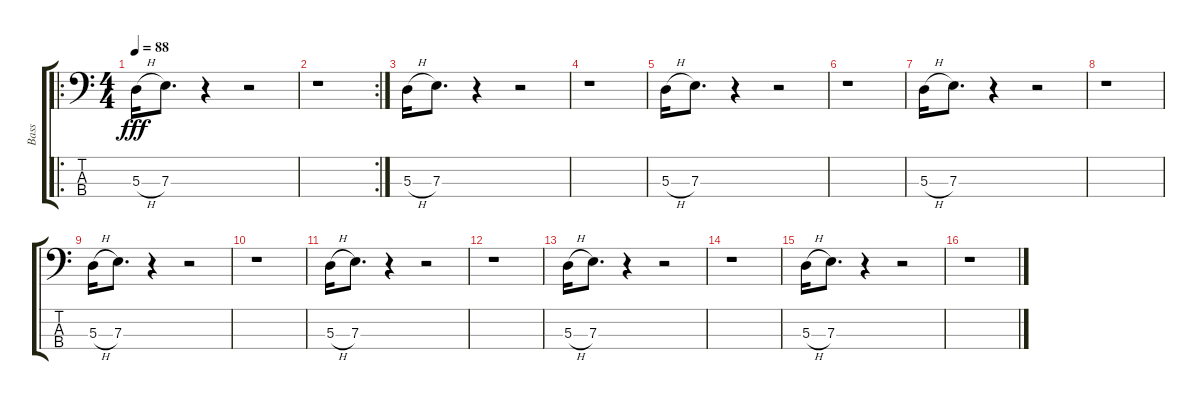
\track ("Bass" "Bass") {instrument electricbassfinger}
\staff {score tabs}
\tuning (G2 D2 A1 E1) {hide}
\ro
\ts (4 4)
\tempo 88
\clef f4
\ks c
5.3{h}.16{dy fff} 7.3.8{d} r.4 r.2 |
\rc 2
r.1 |
5.3{h}.16 7.3.8{d} r.4 r.2 |
r.1 |
5.3{h}.16 7.3.8{d} r.4 r.2 |
r.1 |
5.3{h}.16 7.3.8{d} r.4 r.2 |
r.1 |
5.3{h}.16 7.3.8{d} r.4 r.2 |
r.1 |
5.3{h}.16 7.3.8{d} r.4 r.2 |
r.1 |
5.3{h}.16 7.3.8{d} r.4 r.2 |
r.1 |
5.3{h}.16 7.3.8{d} r.4 r.2 |
r.1
